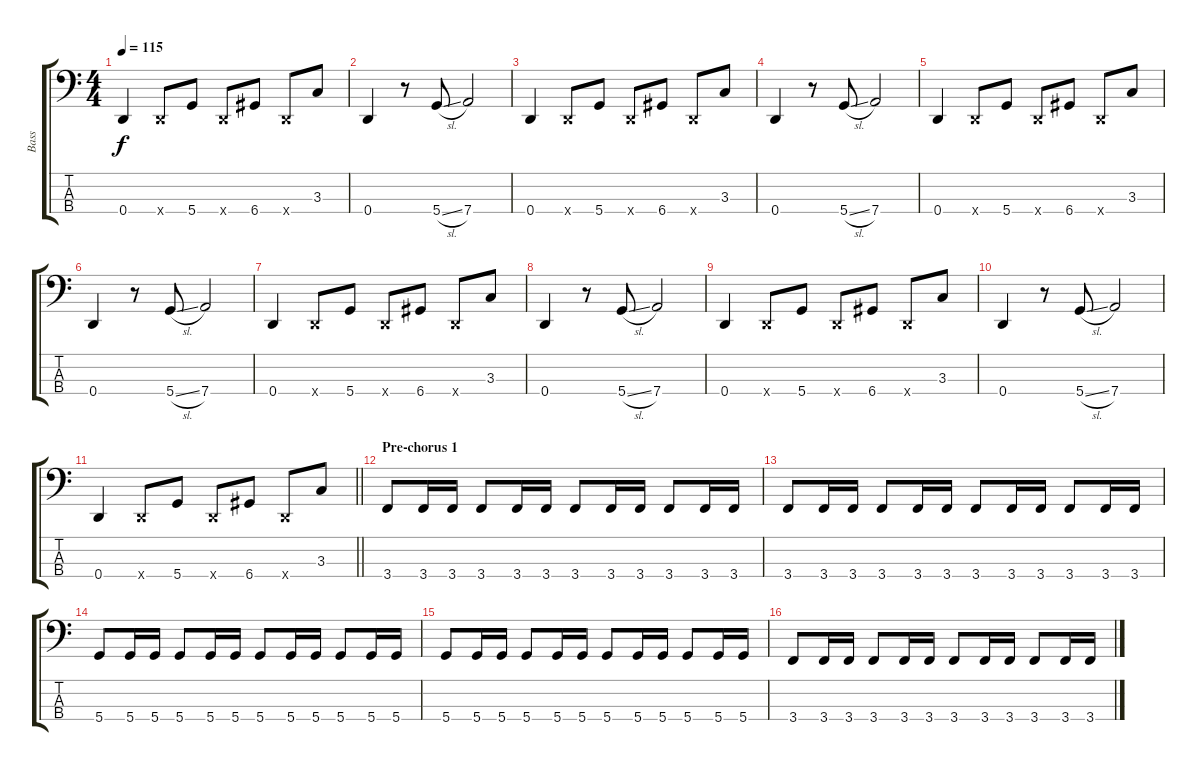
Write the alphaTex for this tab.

\track ("Bass" "Bass") {instrument electricbassfinger}
\staff {score tabs}
\tuning (G2 D2 A1 D1) {hide}
\ts (4 4)
\tempo 115
\clef f4
\ks c
0.4.4{dy f} 0.4{x}.8 5.4.8 0.4{x}.8 6.4.8 0.4{x}.8 3.3.8 |
0.4.4 r.8 5.4{sl}.8 7.4.2 |
0.4.4 0.4{x}.8 5.4.8 0.4{x}.8 6.4.8 0.4{x}.8 3.3.8 |
0.4.4 r.8 5.4{sl}.8 7.4.2 |
0.4.4 0.4{x}.8 5.4.8 0.4{x}.8 6.4.8 0.4{x}.8 3.3.8 |
0.4.4 r.8 5.4{sl}.8 7.4.2 |
0.4.4 0.4{x}.8 5.4.8 0.4{x}.8 6.4.8 0.4{x}.8 3.3.8 |
0.4.4 r.8 5.4{sl}.8 7.4.2 |
0.4.4 0.4{x}.8 5.4.8 0.4{x}.8 6.4.8 0.4{x}.8 3.3.8 |
0.4.4 r.8 5.4{sl}.8 7.4.2 |
\barLineRight lightlight
0.4.4 0.4{x}.8 5.4.8 0.4{x}.8 6.4.8 0.4{x}.8 3.3.8 |
\section ("" "Pre-chorus 1")
3.4.8 3.4.16 3.4.16 3.4.8 3.4.16 3.4.16 3.4.8 3.4.16 3.4.16 3.4.8 3.4.16 3.4.16 |
3.4.8 3.4.16 3.4.16 3.4.8 3.4.16 3.4.16 3.4.8 3.4.16 3.4.16 3.4.8 3.4.16 3.4.16 |
5.4.8 5.4.16 5.4.16 5.4.8 5.4.16 5.4.16 5.4.8 5.4.16 5.4.16 5.4.8 5.4.16 5.4.16 |
5.4.8 5.4.16 5.4.16 5.4.8 5.4.16 5.4.16 5.4.8 5.4.16 5.4.16 5.4.8 5.4.16 5.4.16 |
3.4.8 3.4.16 3.4.16 3.4.8 3.4.16 3.4.16 3.4.8 3.4.16 3.4.16 3.4.8 3.4.16 3.4.16
